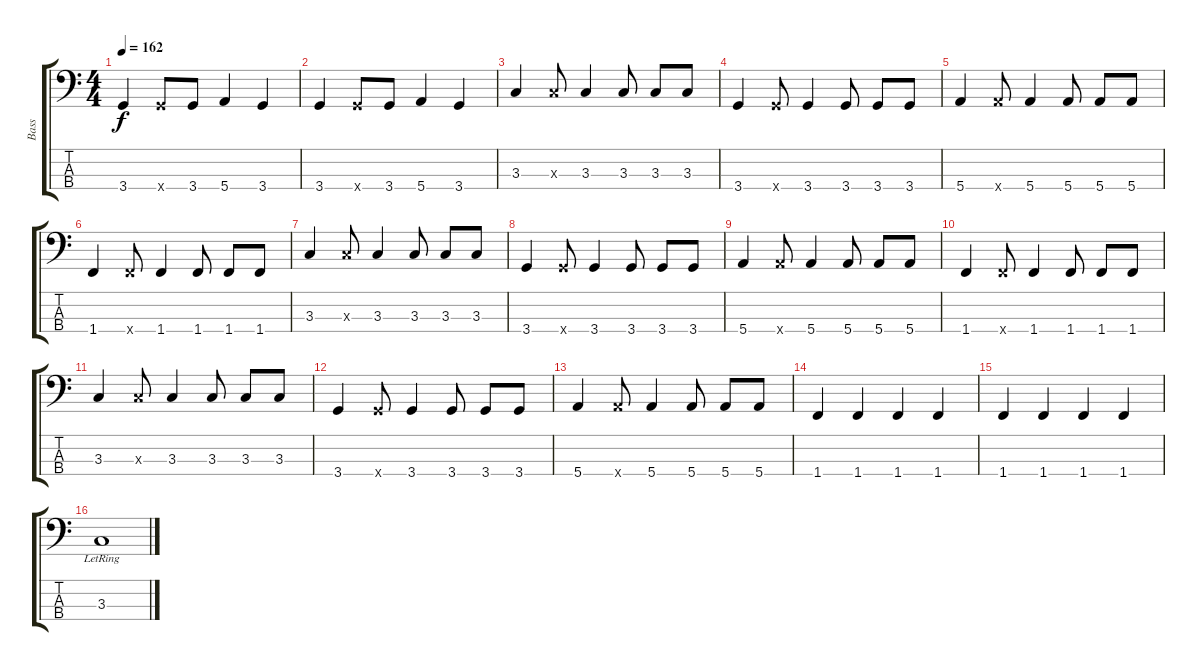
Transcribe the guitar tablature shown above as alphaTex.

\track ("Bass" "Bass") {instrument electricbasspick}
\staff {score tabs}
\tuning (G2 D2 A1 E1) {hide}
\ts (4 4)
\tempo 162
\clef f4
\ks c
3.4.4{dy f} 3.4{x}.8 3.4.8 5.4.4 3.4.4 |
3.4.4 3.4{x}.8 3.4.8 5.4.4 3.4.4 |
3.3.4 3.3{x}.8 3.3.4 3.3.8 3.3.8 3.3.8 |
3.4.4 3.4{x}.8 3.4.4 3.4.8 3.4.8 3.4.8 |
5.4.4 5.4{x}.8 5.4.4 5.4.8 5.4.8 5.4.8 |
1.4.4 1.4{x}.8 1.4.4 1.4.8 1.4.8 1.4.8 |
3.3.4 3.3{x}.8 3.3.4 3.3.8 3.3.8 3.3.8 |
3.4.4 3.4{x}.8 3.4.4 3.4.8 3.4.8 3.4.8 |
5.4.4 5.4{x}.8 5.4.4 5.4.8 5.4.8 5.4.8 |
1.4.4 1.4{x}.8 1.4.4 1.4.8 1.4.8 1.4.8 |
3.3.4 3.3{x}.8 3.3.4 3.3.8 3.3.8 3.3.8 |
3.4.4 3.4{x}.8 3.4.4 3.4.8 3.4.8 3.4.8 |
5.4.4 5.4{x}.8 5.4.4 5.4.8 5.4.8 5.4.8 |
1.4.4 1.4.4 1.4.4 1.4.4 |
1.4.4 1.4.4 1.4.4 1.4.4 |
3.3{lr}.1
